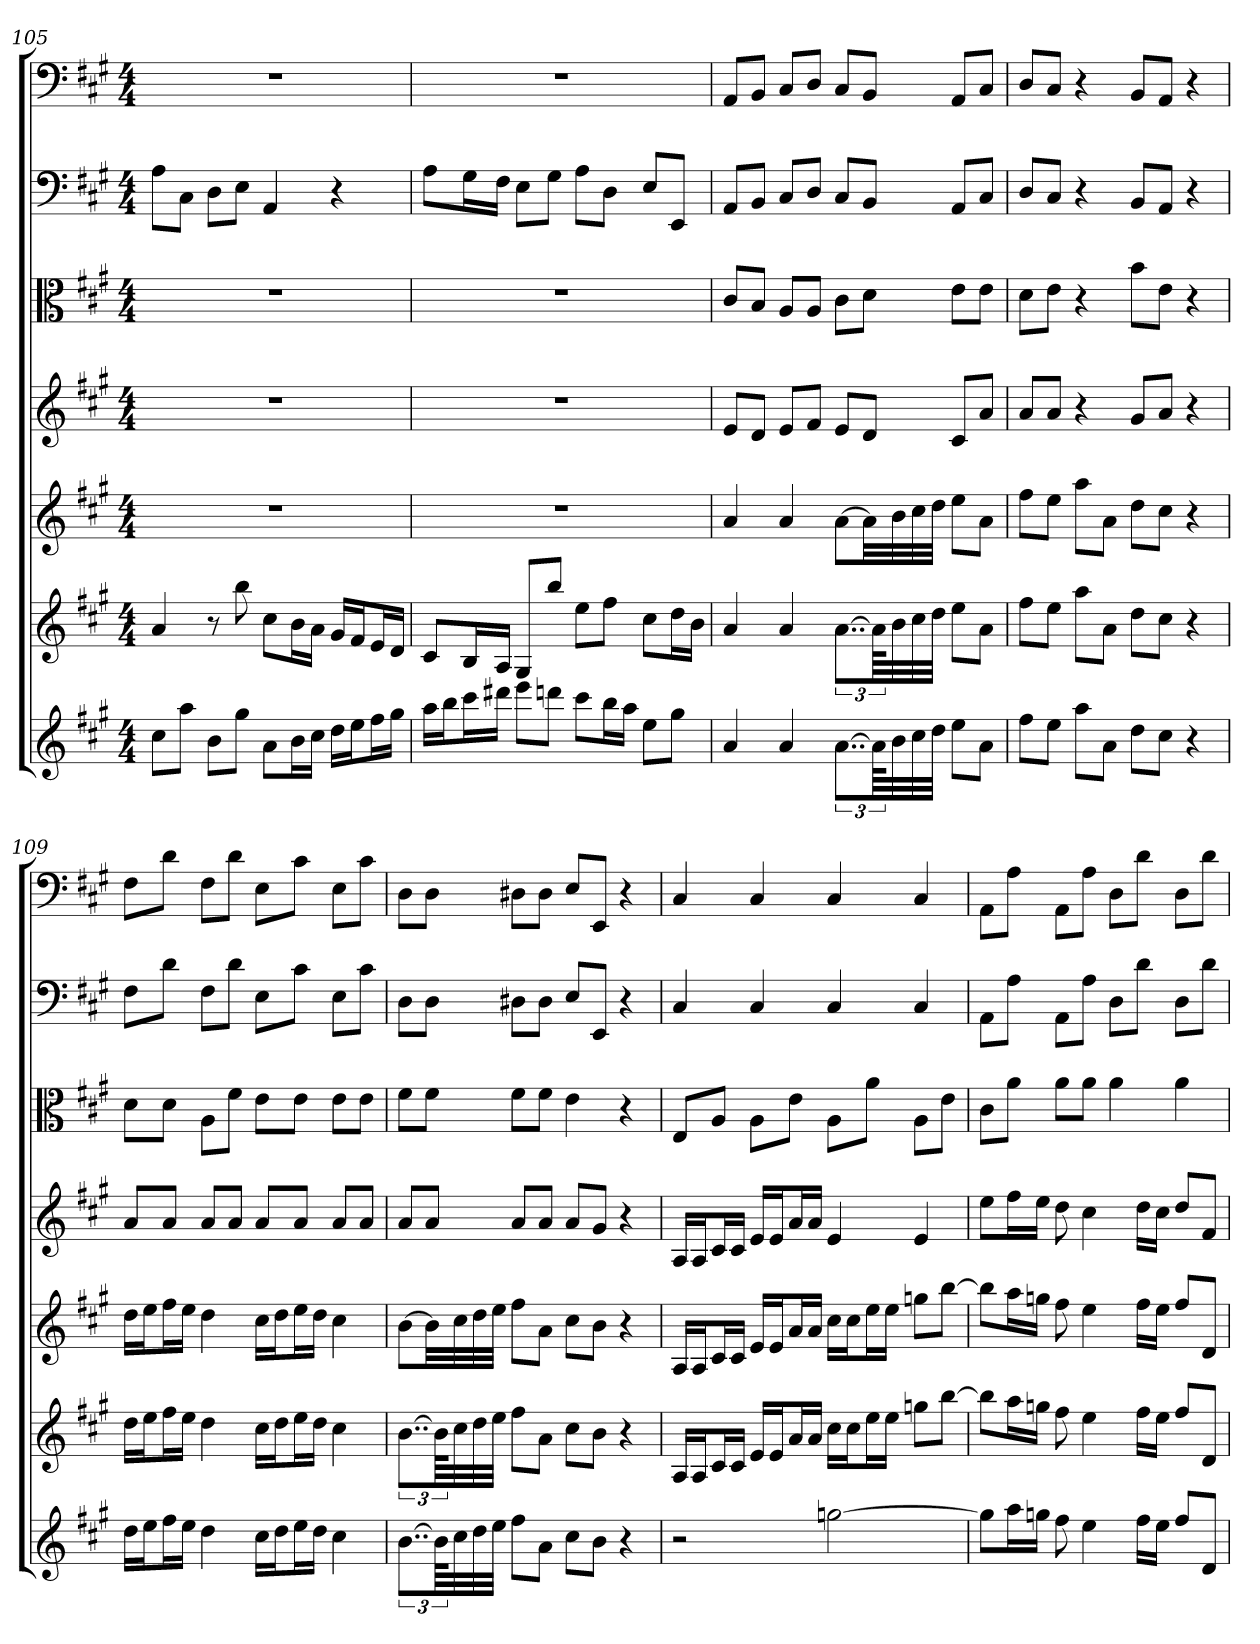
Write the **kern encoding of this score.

**kern	**kern	**kern	**kern	**kern	**kern	**kern
*part7	*part6	*part5	*part4	*part3	*part2	*part1
*staff7	*staff6	*staff5	*staff4	*staff3	*staff2	*staff1
*	*	*	*	*clefC3	*	*
*k[f#c#g#]	*k[f#c#g#]	*k[f#c#g#]	*k[f#c#g#]	*k[f#c#g#]	*k[f#c#g#]	*k[f#c#g#]
*A:	*A:	*A:	*A:	*A:	*A:	*A:
*M4/4	*M4/4	*M4/4	*M4/4	*M4/4	*M4/4	*M4/4
=105	=105	=105	=105	=105	=105	=105
8cc#L	4a	1r	1r	1r	8AL	1r
8aaJ	.	.	.	.	8C#J	.
8bL	8r	.	.	.	8DL	.
8gg#J	8bb	.	.	.	8EJ	.
8aL	8cc#L	.	.	.	4AA	.
16bL	16bL	.	.	.	.	.
16cc#JJ	16aJJ	.	.	.	.	.
16ddLL	16g#LL	.	.	.	4r	.
16eeJ	16f#J	.	.	.	.	.
16ff#L	16eL	.	.	.	.	.
16gg#JJ	16dJJ	.	.	.	.	.
=106	=106	=106	=106	=106	=106	=106
16aaLL	8c#L	1r	1r	1r	8AL	1r
16bbJ	.	.	.	.	.	.
16ccc#L	16BL	.	.	.	16G#L	.
16ddd#XJJ	16AJJ	.	.	.	16F#JJ	.
8eeeL	8G#L	.	.	.	8EL	.
8dddnJ	8bbJ	.	.	.	8G#J	.
8ccc#L	8eeL	.	.	.	8AL	.
16bbL	8ff#J	.	.	.	8DJ	.
16aaJJ	.	.	.	.	.	.
8eeL	8cc#L	.	.	.	8EL	.
8gg#J	16ddL	.	.	.	8EEJ	.
.	16bJJ	.	.	.	.	.
=107	=107	=107	=107	=107	=107	=107
4a	4a	4a	8eL	8c#/L	8AAL	8AAL
.	.	.	8dJ	8B/J	8BBJ	8BBJ
4a	4a	4a	8eL	8A/L	8C#L	8C#L
.	.	.	8f#J	8A/J	8DJ	8DJ
[12..aL	[12..aL	[8aL	8eL	8c#\L	8C#L	8C#L
.	.	32aLL]	8dJ	8d\J	8BBJ	8BBJ
96aKLL]	96aKLL]	.	.	.	.	.
32b	32b	32b	.	.	.	.
32cc#	32cc#	32cc#	.	.	.	.
32ddJJJ	32ddJJJ	32ddJJJ	.	.	.	.
8eeL	8eeL	8eeL	8c#L	8e\L	8AAL	8AAL
8aJ	8aJ	8aJ	8aJ	8e\J	8C#J	8C#J
=108	=108	=108	=108	=108	=108	=108
8ff#L	8ff#L	8ff#L	8aL	8d\L	8DL	8DL
8eeJ	8eeJ	8eeJ	8aJ	8e\J	8C#J	8C#J
8aaL	8aaL	8aaL	4r	4r	4r	4r
8aJ	8aJ	8aJ	.	.	.	.
8ddL	8ddL	8ddL	8g#L	8b\L	8BBL	8BBL
8cc#J	8cc#J	8cc#J	8aJ	8e\J	8AAJ	8AAJ
4r	4r	4r	4r	4r	4r	4r
=109	=109	=109	=109	=109	=109	=109
16ddLL	16ddLL	16ddLL	8aL	8d\L	8F#L	8F#L
16eeJ	16eeJ	16eeJ	.	.	.	.
16ff#L	16ff#L	16ff#L	8aJ	8d\J	8dJ	8dJ
16eeJJ	16eeJJ	16eeJJ	.	.	.	.
4dd	4dd	4dd	8aL	8A\L	8F#L	8F#L
.	.	.	8aJ	8f#\J	8dJ	8dJ
16cc#LL	16cc#LL	16cc#LL	8aL	8e\L	8EL	8EL
16ddJ	16ddJ	16ddJ	.	.	.	.
16eeL	16eeL	16eeL	8aJ	8e\J	8c#J	8c#J
16ddJJ	16ddJJ	16ddJJ	.	.	.	.
4cc#	4cc#	4cc#	8aL	8e\L	8EL	8EL
.	.	.	8aJ	8e\J	8c#J	8c#J
=110	=110	=110	=110	=110	=110	=110
[12..bL	[12..bL	[8bL	8aL	8f#\L	8DL	8DL
.	.	32bLL]	8aJ	8f#\J	8DJ	8DJ
96bKLL]	96bKLL]	.	.	.	.	.
32cc#	32cc#	32cc#	.	.	.	.
32dd	32dd	32dd	.	.	.	.
32eeJJJ	32eeJJJ	32eeJJJ	.	.	.	.
8ff#L	8ff#L	8ff#L	8aL	8f#\L	8D#XL	8D#XL
8aJ	8aJ	8aJ	8aJ	8f#\J	8D#J	8D#J
8cc#L	8cc#L	8cc#L	8aL	4e	8EL	8EL
8bJ	8bJ	8bJ	8g#J	.	8EEJ	8EEJ
4r	4r	4r	4r	4r	4r	4r
=111	=111	=111	=111	=111	=111	=111
2r	16ALL	16ALL	16ALL	8E/L	4C#	4C#
.	16AJ	16AJ	16AJ	.	.	.
.	16c#L	16c#L	16c#L	8A/J	.	.
.	16c#JJ	16c#JJ	16c#JJ	.	.	.
.	16eLL	16eLL	16eLL	8A\L	4C#	4C#
.	16eJ	16eJ	16eJ	.	.	.
.	16aL	16aL	16aL	8e\J	.	.
.	16aJJ	16aJJ	16aJJ	.	.	.
[2ggn	16cc#LL	16cc#LL	4e	8A\L	4C#	4C#
.	16cc#J	16cc#J	.	.	.	.
.	16eeL	16eeL	.	8a\J	.	.
.	16eeJJ	16eeJJ	.	.	.	.
.	8ggnL	8ggnL	4e	8A\L	4C#	4C#
.	[8bbJ	[8bbJ	.	8e\J	.	.
=112	=112	=112	=112	=112	=112	=112
8ggL]	8bbL]	8bbL]	8eeL	8c#\L	8AAL	8AAL
16aaL	16aaL	16aaL	16ff#L	8a\J	8AJ	8AJ
16ggnJJ	16ggnJJ	16ggnJJ	16eeJJ	.	.	.
8ff#	8ff#	8ff#	8dd	8a\L	8AAL	8AAL
4ee	4ee	4ee	4cc#	8a\J	8AJ	8AJ
.	.	.	.	4a	8DL	8DL
16ff#LL	16ff#LL	16ff#LL	16ddLL	.	8dJ	8dJ
16eeJJ	16eeJJ	16eeJJ	16cc#JJ	.	.	.
8ff#L	8ff#L	8ff#L	8ddL	4a	8DL	8DL
8dJ	8dJ	8dJ	8f#J	.	8dJ	8dJ
=	=	=	=	=	=	=
*-	*-	*-	*-	*-	*-	*-
